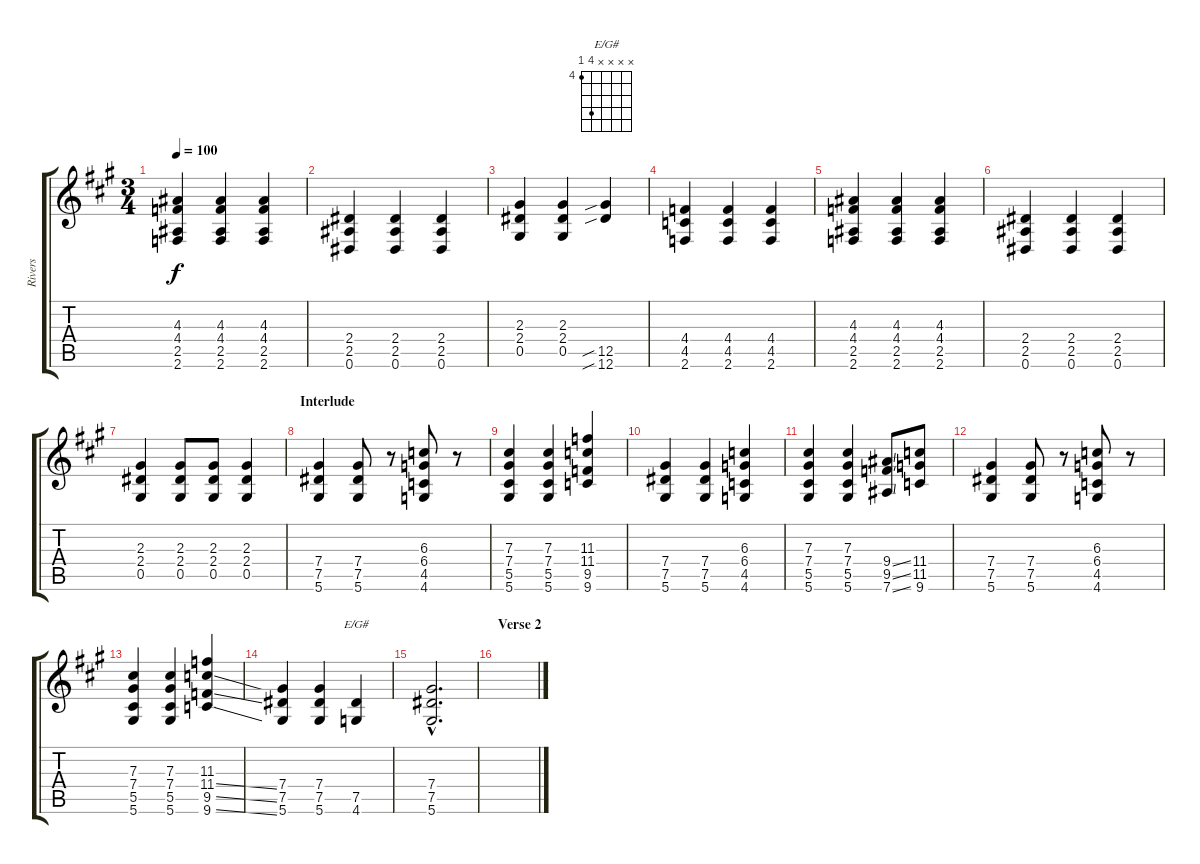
\track ("Rivers" "Rivers") {instrument overdrivenguitar}
\staff {score tabs}
\tuning (Eb4 Bb3 Gb3 Db3 Ab2 Eb2) {hide}
\chord ("E/G#" x x x x 7 4) {firstfret 4}
\ts (3 4)
\tempo 100
\clef g2
\ks a
(4.3 4.4 2.5 2.6).4{dy f} (4.3 4.4 2.5 2.6).4 (4.3 4.4 2.5 2.6).4 |
(2.4 2.5 0.6).4 (2.4 2.5 0.6).4 (2.4 2.5 0.6).4 |
(2.3 2.4 0.5).4 (2.3 2.4 0.5).4 (12.5{sib} 12.6{sib}).4 |
(4.4 4.5 2.6).4 (4.4 4.5 2.6).4 (4.4 4.5 2.6).4 |
(4.3 4.4 2.5 2.6).4 (4.3 4.4 2.5 2.6).4 (4.3 4.4 2.5 2.6).4 |
(2.4 2.5 0.6).4 (2.4 2.5 0.6).4 (2.4 2.5 0.6).4 |
(2.3 2.4 0.5).4 (2.3 2.4 0.5).8 (2.3 2.4 0.5).8 (2.3 2.4 0.5).4 |
\section ("" "Interlude")
(7.4 7.5 5.6).4 (7.4 7.5 5.6).8 r.8 (6.3 6.4 4.5 4.6).8 r.8 |
(7.3 7.4 5.5 5.6).4 (7.3 7.4 5.5 5.6).4 (11.3 11.4 9.5 9.6).4 |
(7.4 7.5 5.6).4 (7.4 7.5 5.6).4 (6.3 6.4 4.5 4.6).4 |
(7.3 7.4 5.5 5.6).4 (7.3 7.4 5.5 5.6).4 (9.4{ss} 9.5{ss} 7.6{ss}).8 (11.4 11.5 9.6).8 |
(7.4 7.5 5.6).4 (7.4 7.5 5.6).8 r.8 (6.3 6.4 4.5 4.6).8 r.8 |
(7.3 7.4 5.5 5.6).4 (7.3 7.4 5.5 5.6).4 (11.3 11.4{ss} 9.5{ss} 9.6{ss}).4 |
(7.4 7.5 5.6).4 (7.4 7.5 5.6).4 (7.5 4.6).4{ch "E/G#"} |
(7.4{hac} 7.5{hac} 5.6{hac}).2{d} |
\section ("" "Verse 2")
